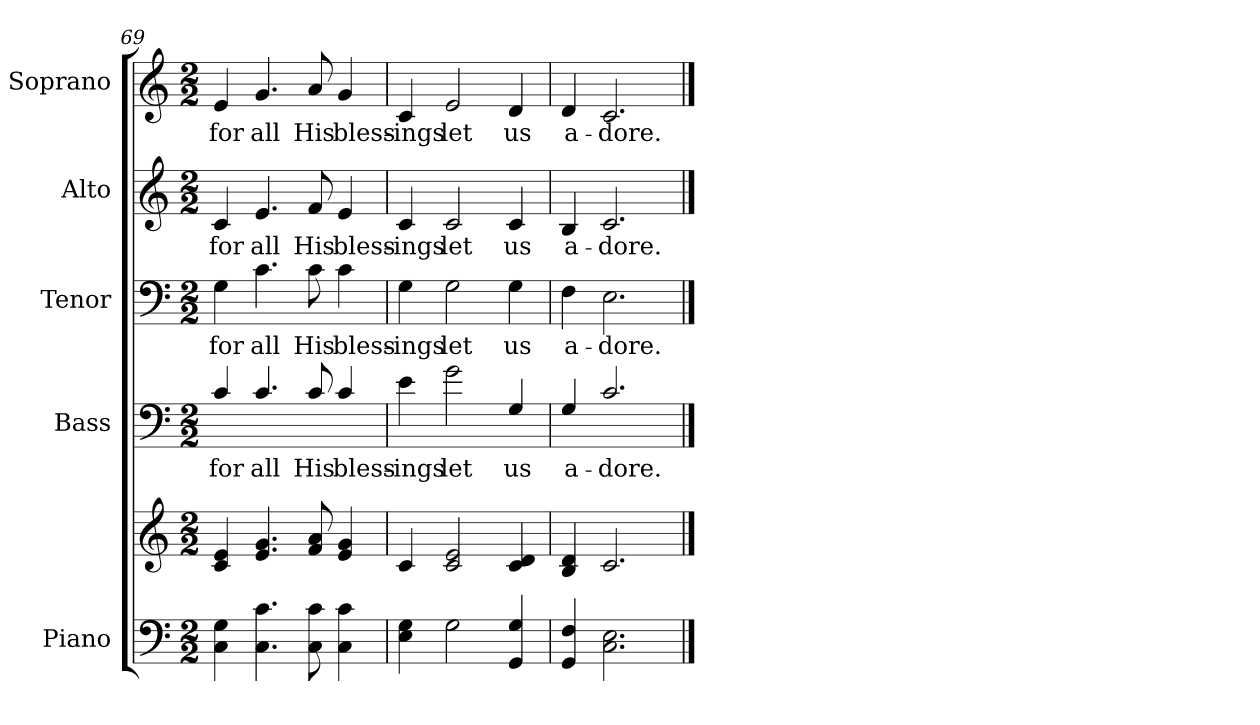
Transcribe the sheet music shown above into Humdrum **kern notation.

**kern	**kern	**kern	**text	**kern	**text	**kern	**text	**kern	**text
*part5	*part5	*part4	*part4	*part3	*part3	*part2	*part2	*part1	*part1
*staff6	*staff5	*staff4	*staff4	*staff3	*staff3	*staff2	*staff2	*staff1	*staff1
*I"Piano	*	*I"Bass	*	*I"Tenor	*	*I"Alto	*	*I"Soprano	*
*I'Pno.	*	*I'B.	*	*I'T.	*	*I'A.	*	*I'S.	*
*clefF4	*clefG2	*clefF4	*	*clefF4	*	*clefG2	*	*clefG2	*
*	*	*ITrd7c12	*	*	*	*	*	*	*
*k[]	*k[]	*k[]	*	*k[]	*	*k[]	*	*k[]	*
*C:	*C:	*C:	*	*C:	*	*C:	*	*C:	*
*M2/2	*M2/2	*M2/2	*	*M2/2	*	*M2/2	*	*M2/2	*
=69	=69	=69	=69	=69	=69	=69	=69	=69	=69
!	!	!	!LO:LY:b:color=#000000	!	!	!	!	!	!
!	!	!	!	!	!LO:LY:b:color=#000000	!	!	!	!
!	!	!	!	!	!	!	!LO:LY:b:color=#000000	!	!
!	!	!	!	!	!	!	!	!	!LO:LY:b:color=#000000
4Ci\ 4Gi	4ci/ 4ei	4Ci/	for	4Gi\	for	4ci/	for	4ei/	for
!	!	!	!LO:LY:b:color=#000000	!	!	!	!	!	!
!	!	!	!	!	!LO:LY:b:color=#000000	!	!	!	!
!	!	!	!	!	!	!	!LO:LY:b:color=#000000	!	!
!	!	!	!	!	!	!	!	!	!LO:LY:b:color=#000000
4.Ci\ 4.ci	4.ei/ 4.gi	4.Ci/	all	4.ci\	all	4.ei/	all	4.gi/	all
!	!	!	!LO:LY:b:color=#000000	!	!	!	!	!	!
!	!	!	!	!	!LO:LY:b:color=#000000	!	!	!	!
!	!	!	!	!	!	!	!LO:LY:b:color=#000000	!	!
!	!	!	!	!	!	!	!	!	!LO:LY:b:color=#000000
8Ci\ 8ci	8fi/ 8ai	8Ci/	His	8ci\	His	8fi/	His	8ai/	His
!	!	!	!LO:LY:b:color=#000000	!	!	!	!	!	!
!	!	!	!	!	!LO:LY:b:color=#000000	!	!	!	!
!	!	!	!	!	!	!	!LO:LY:b:color=#000000	!	!
!	!	!	!	!	!	!	!	!	!LO:LY:b:color=#000000
4Ci\ 4ci	4ei/ 4gi	4Ci/	bless-	4ci\	bless-	4ei/	bless-	4gi/	bless-
!!LO:PB:g=z
=70	=70	=70	=70	=70	=70	=70	=70	=70	=70
!	!	!	!LO:LY:b:color=#000000	!	!	!	!	!	!
!	!	!	!	!	!LO:LY:b:color=#000000	!	!	!	!
!	!	!	!	!	!	!	!LO:LY:b:color=#000000	!	!
!	!	!	!	!	!	!	!	!	!LO:LY:b:color=#000000
4Ei\ 4Gi	4ci/	4Ei\	-ings	4Gi\	-ings	4ci/	-ings	4ci/	-ings
!	!	!	!LO:LY:b:color=#000000	!	!	!	!	!	!
!	!	!	!	!	!LO:LY:b:color=#000000	!	!	!	!
!	!	!	!	!	!	!	!LO:LY:b:color=#000000	!	!
!	!	!	!	!	!	!	!	!	!LO:LY:b:color=#000000
2Gi\	2ci/ 2ei	2Gi\	let	2Gi\	let	2ci/	let	2ei/	let
!	!	!	!LO:LY:b:color=#000000	!	!	!	!	!	!
!	!	!	!	!	!LO:LY:b:color=#000000	!	!	!	!
!	!	!	!	!	!	!	!LO:LY:b:color=#000000	!	!
!	!	!	!	!	!	!	!	!	!LO:LY:b:color=#000000
4GGi/ 4Gi	4ci/ 4di	4GGi/	us	4Gi\	us	4ci/	us	4di/	us
=71	=71	=71	=71	=71	=71	=71	=71	=71	=71
!	!	!	!LO:LY:b:color=#000000	!	!	!	!	!	!
!	!	!	!	!	!LO:LY:b:color=#000000	!	!	!	!
!	!	!	!	!	!	!	!LO:LY:b:color=#000000	!	!
!	!	!	!	!	!	!	!	!	!LO:LY:b:color=#000000
4GGi/ 4Fi	4Bi/ 4di	4GGi/	a-	4Fi\	a-	4Bi/	a-	4di/	a-
!	!	!	!LO:LY:b:color=#000000	!	!	!	!	!	!
!	!	!	!	!	!LO:LY:b:color=#000000	!	!	!	!
!	!	!	!	!	!	!	!LO:LY:b:color=#000000	!	!
!	!	!	!	!	!	!	!	!	!LO:LY:b:color=#000000
2.Ci\ 2.Ei	2.ci/	2.Ci/	-dore.	2.Ei\	-dore.	2.ci/	-dore.	2.ci/	-dore.
==	==	==	==	==	==	==	==	==	==
*-	*-	*-	*-	*-	*-	*-	*-	*-	*-
